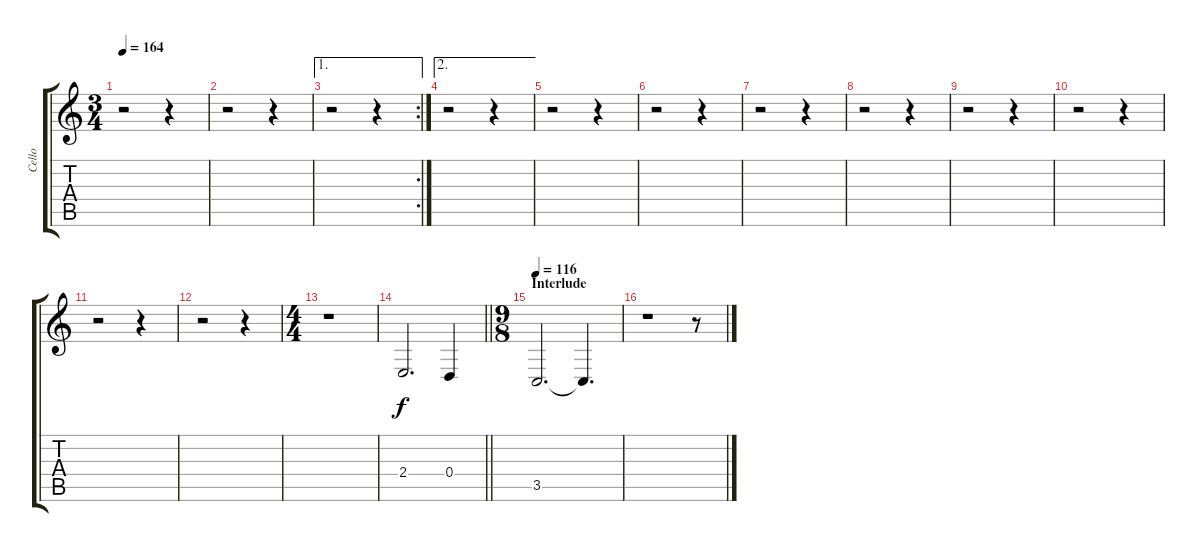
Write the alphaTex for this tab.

\track ("Cello" "Cello") {instrument cello}
\staff {score tabs}
\tuning (E4 B3 G3 D3 A2 E2) {hide}
\ts (3 4)
\tempo 164
\clef g2
\ks c
r.2{dy f} r.4 |
r.2 r.4 |
\ae 1
\rc 2
r.2 r.4 |
\ae 2
r.2 r.4 |
r.2 r.4 |
r.2 r.4 |
r.2 r.4 |
r.2 r.4 |
r.2 r.4 |
r.2 r.4 |
r.2 r.4 |
r.2 r.4 |
\ts (4 4)
r.1 |
\barLineRight lightlight
2.4.2{d} 0.4.4 |
\ts (9 8)
\section ("" "Interlude")
\tempo 116
3.5.2{d} 3.5{t}.4{d} |
r.1 r.8
